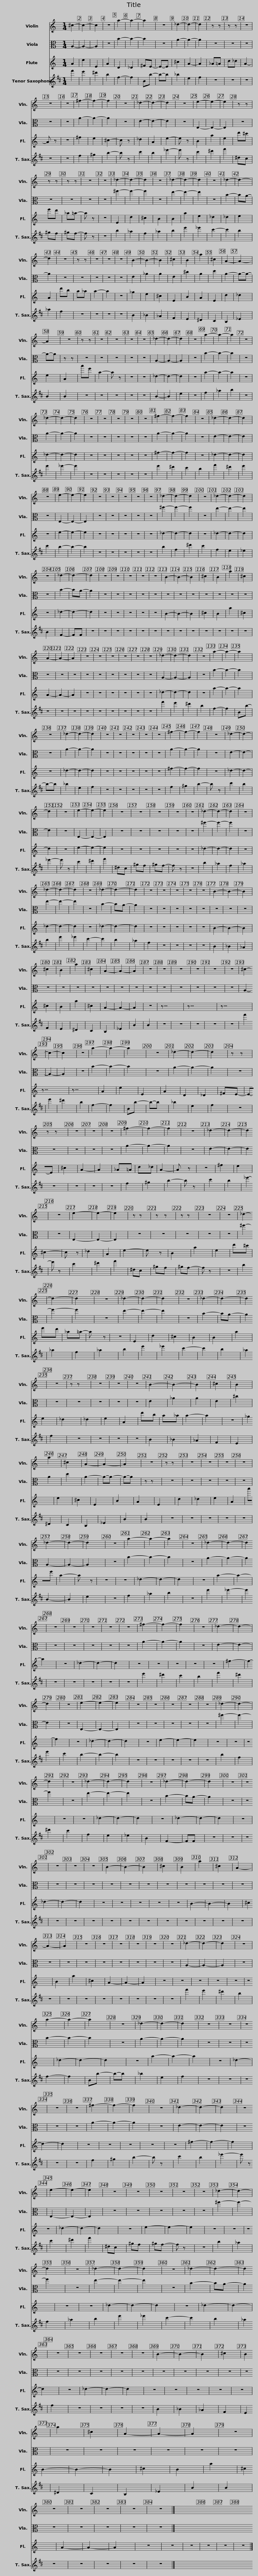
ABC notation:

X:1
%%score 1 2 3 4
L:1/8
M:1/4
I:linebreak $
K:C
V:1 treble
V:2 alto
V:3 treble
V:4 treble transpose=-14
V:1
 ^c2- | c2- | c2 | z2 | a2- | %5
 a2- | a2 | z2 | _d2- | d2- | %10
 d2 | z z | z z | z2 | z2 |$ %15
 z2 | ^f2- | f2- | f2 | z2 | %20
 _d2- | d2- | d2 | z2 | e2- | %25
 e2- | e2 | z z | z z | z z | %30
 z2 | z2 |$ _d2- | d2- | d2 | %35
 z2 | _d2- | d2- | d2 | z2 | %40
 _d2- | d2- | d2 | z2 | z z | %45
 z2 | z2 | z2 | B2- |$ B2- | %50
 B2 | ^c2 | B2 | a2 | ^c2 | %55
 A2- | A2- | A2 | z2 | z z | %60
 z2 | z2 | z2 | z2 | _d2- | %65
 d2- | d2 |$ z2 | a2- | a2- | %70
 a2 | z2 | _d2- | d2- | d2 | %75
 z2 | z2 | z2 | z2 | z2 | %80
 ^f2- | f2- | f2 | z2 | _d2- | %85
 d2- | d2 | z2 | e2- |$ e2- | %90
 e2 | z2 | z2 | z2 | z2 | %95
 z2 | _d2- | d2- | d2 | z2 | %100
 _d2- | d2- | d2 | z2 | _d2- | %105
 d2- | d2 | z2 | z2 | z2 | %110
 z2 | z2 | B2- | B2- | B2 |$ %115
 ^c2 | B2 | a2 | ^c2 | A2- | %120
 A2- | A2 | z2 | z2 | z2 | %125
 z2 | z2 | z2 | _d2- | d2- | %130
 d2 | z2 | a2- | a2- | a2 | %135
 z2 | _d2- | d2- |$ d2 | z2 | %140
 z2 | z2 | z2 | z2 | ^f2- | %145
 f2- | f2 | z2 | _d2- | d2- | %150
 d2 | z2 | e2- | e2- | e2 | %155
 z2 | z2 | z2 | z2 |$ z2 | %160
 _d2- | d2- | d2 | z2 | _d2- | %165
 d2- | d2 | z2 | _d2- | d2- | %170
 d2 | z2 | z2 | z2 | z2 | %175
 z2 | B2- | B2- | B2 | ^c2 |$ %180
 B2 | a2 | ^c2 | A2- | A2- | %185
 A2 | z2 | z2 | z2 | z2 | %190
 z2 | z2 | ^c2- | c2- | c2 | %195
 z2 | a2- | a2- | a2 | z2 | %200
 _d2- | d2- |$ d2 | z z | z z | %205
 z2 | z2 | z2 | ^f2- | f2- | %210
 f2 | z2 | _d2- | d2- | d2 | %215
 z2 | e2- | e2- | e2 |$ z z | %220
 z z | z z | z2 | z2 | _d2- | %225
 d2- | d2 | z2 | _d2- | d2- | %230
 d2 | z2 | _d2- | d2- | d2 |$ %235
 z2 | z z | z2 | z2 | z2 | %240
 B2- | B2- | B2 | ^c2 | B2 | %245
 a2 | ^c2 | A2- | A2- | A2 | %250
 z2 | z z |$ z2 | z2 | z2 | %255
 z2 | _d2- | d2- | d2 | z2 | %260
 a2- | a2- | a2 | z2 | _d2- | %265
 d2- | d2 | z2 | z2 | z2 | %270
 z2 | z2 | ^f2- | f2- | f2 |$ %275
 z2 | _d2- | d2- | d2 | z2 | %280
 e2- | e2- | e2 | z2 | z2 | %285
 z2 | z2 | z2 | _d2- | d2- | %290
 d2 | z2 | _d2- | d2- | d2 | %295
 z2 | _d2- |$ d2- | d2 | z2 | %300
 z2 | z2 | z2 | z2 | B2- | %305
 B2- | B2 | ^c2 | B2 | a2 | %310
 ^c2 | A2- | A2- | A2 | z2 | %315
 z2 | z2 | z2 | z2 | z2 | %320
 _d2- | d2- | d2 | z2 |$ a2- | %325
 a2- | a2 | z2 | _d2- | d2- | %330
 d2 | z2 | z2 | z2 | z2 | %335
 z2 | ^f2- | f2- | f2 | z2 | %340
 _d2- | d2- | d2 | z2 | e2- |$ %345
 e2- | e2 | z2 | z2 | z2 | %350
 z2 | z2 | _d2- | d2- | d2 | %355
 z2 | _d2- | d2- | d2 | z2 | %360
 _d2- | d2- |$ d2 | z2 | z2 | %365
 z2 | z2 | z2 | B2- | B2- | %370
 B2 | ^c2 | B2 | a2 | ^c2 | %375
 A2- | A2- | A2 | z2 | z2 | %380
 z2 | z2 | z2 | z2 |] %384
V:2
 A,2- | A,2- | A,2 | z2 | B2- | %5
 B2- | B2 | z2 | A2- | A2- | %10
 A2 | z2 | z2 | z2 | z2 |$ %15
 z2 | A2- | A2- | A2 | z2 | %20
 E2- | E2- | E2 | z2 | E,2- | %25
 E,2- | E,2 | z2 | z2 | z2 | %30
 z2 | z2 |$ ^f2- | f2- | f2 | %35
 z2 | e2- | e2- | e2 | z2 | %40
 B2- | BA- | A2 | z2 | z2 | %45
 z2 | z2 | z2 | E2 |$ _A2 | %50
 A2 | E2 | ^c2 | A2 | d2 | %55
 A2- | A-A- | A-A | z z | z2 | %60
 z2 | z2 | z2 | z2 | A,2- | %65
 A,2- | A,2 |$ z2 | B2- | B2- | %70
 B2 | z2 | A2- | A2- | A2 | %75
 z2 | z2 | z2 | z2 | z2 | %80
 A2- | A2- | A2 | z2 | E2- | %85
 E2- | E2 | z2 | E,2- |$ E,2- | %90
 E,2 | z2 | z2 | z2 | z2 | %95
 z2 | ^f2- | f2- | f2 | z2 | %100
 e2- | e2- | e2 | z2 | B2- | %105
 BA- | A2 | z2 | z2 | z2 | %110
 z2 | z2 | z2 | z2 | z2 |$ %115
 z2 | z2 | z2 | z2 | z2 | %120
 z2 | z2 | z2 | z2 | z2 | %125
 z2 | z2 | z2 | A,2- | A,2- | %130
 A,2 | z2 | B2- | B2- | B2 | %135
 z2 | A2- | A2- |$ A2 | z2 | %140
 z2 | z2 | z2 | z2 | A2- | %145
 A2- | A2 | z2 | E2- | E2- | %150
 E2 | z2 | E,2- | E,2- | E,2 | %155
 z2 | z2 | z2 | z2 |$ z2 | %160
 ^f2- | f2- | f2 | z2 | e2- | %165
 e2- | e2 | z2 | B2- | BA- | %170
 A2 | z2 | z2 | z2 | z2 | %175
 z2 | z2 | z2 | z2 | z2 |$ %180
 z2 | z2 | z2 | z2 | z2 | %185
 z2 | z2 | z2 | z2 | z2 | %190
 z2 | z2 | A,2- | A,2- | A,2 | %195
 z2 | B2- | B2- | B2 | z2 | %200
 A2- | A2- |$ A2 | z2 | z2 | %205
 z2 | z2 | z2 | A2- | A2- | %210
 A2 | z2 | E2- | E2- | E2 | %215
 z2 | E,2- | E,2- | E,2 |$ z2 | %220
 z2 | z2 | z2 | z2 | ^f2- | %225
 f2- | f2 | z2 | e2- | e2- | %230
 e2 | z2 | B2- | BA- | A2 |$ %235
 z2 | z2 | z2 | z2 | z2 | %240
 E2 | _A2 | A2 | E2 | ^c2 | %245
 A2 | d2 | A2- | A-A- | A-A | %250
 z z | z2 |$ z2 | z2 | z2 | %255
 z2 | A,2- | A,2- | A,2 | z2 | %260
 B2- | B2- | B2 | z2 | A2- | %265
 A2- | A2 | z2 | z2 | z2 | %270
 z2 | z2 | A2- | A2- | A2 |$ %275
 z2 | E2- | E2- | E2 | z2 | %280
 E,2- | E,2- | E,2 | z2 | z2 | %285
 z2 | z2 | z2 | ^f2- | f2- | %290
 f2 | z2 | e2- | e2- | e2 | %295
 z2 | B2- |$ BA- | A2 | z2 | %300
 z2 | z2 | z2 | z2 | z2 | %305
 z2 | z2 | z2 | z2 | z2 | %310
 z2 | z2 | z2 | z2 | z2 | %315
 z2 | z2 | z2 | z2 | z2 | %320
 A,2- | A,2- | A,2 | z2 |$ B2- | %325
 B2- | B2 | z2 | A2- | A2- | %330
 A2 | z2 | z2 | z2 | z2 | %335
 z2 | A2- | A2- | A2 | z2 | %340
 E2- | E2- | E2 | z2 | E,2- |$ %345
 E,2- | E,2 | z2 | z2 | z2 | %350
 z2 | z2 | ^f2- | f2- | f2 | %355
 z2 | e2- | e2- | e2 | z2 | %360
 B2- | BA- |$ A2 | z2 | z2 | %365
 z2 | z2 | z2 | z2 | z2 | %370
 z2 | z2 | z2 | z2 | z2 | %375
 z2 | z2 | z2 | z2 | z2 | %380
 z2 | z2 | z2 | z2 |] %384
V:3
 A2 | e2 | E2 | A2 | D2 | %5
 _D2 | ^FE- | E-E | ^c2 | A2- | %10
 A2 | _A=A | d_d | A2- | A z |$ %15
 z2 | ^f2 | e2 | ^c2- | c z | %20
 _d2 | A2 | e2- | e z | B2 | %25
 a2 | e2 | d'^c' | e'd' | _a=a- | %30
 a z | z2 |$ E2 | d2 | ^c2 | %35
 B2 | B2 | a2 | e2 | _d2 | %40
 _d2 | e2 | A2 | d'b | a_a | %45
 a2- | a2 | z2 | _g2 |$ e2 | %50
 ^c2 | E2 | B2 | A2 | E2 | %55
 d2 | _d2 | e2 | A2 | a'e' | %60
 a2- | a z | z2 | z2 | _d2- | %65
 d2- | d2 |$ z2 | a2- | a2- | %70
 a2 | z2 | _d2- | d2- | d2 | %75
 z2 | z2 | z2 | z2 | z2 | %80
 ^f2- | f2- | f2 | z2 | _d2- | %85
 d2- | d2 | z2 | e2- |$ e2- | %90
 e2 | z2 | z2 | z2 | z2 | %95
 z2 | _d2- | d2- | d2 | z2 | %100
 _d2- | d2- | d2 | z2 | _d2- | %105
 d2- | d2 | z2 | z2 | z2 | %110
 z2 | z2 | B2- | B2- | B2 |$ %115
 ^c2 | B2 | a2 | ^c2 | A2- | %120
 A2- | A2 | z2 | z2 | z2 | %125
 z2 | z2 | z2 | _d2- | d2- | %130
 d2 | z2 | a2- | a2- | a2 | %135
 z2 | _d2- | d2- |$ d2 | z2 | %140
 z2 | z2 | z2 | z2 | ^f2- | %145
 f2- | f2 | z2 | _d2- | d2- | %150
 d2 | z2 | e2- | e2- | e2 | %155
 z2 | z2 | z2 | z2 |$ z2 | %160
 _d2- | d2- | d2 | z2 | _d2- | %165
 d2- | d2 | z2 | _d2- | d2- | %170
 d2 | z2 | z2 | z2 | z2 | %175
 z2 | B2- | B2- | B2 | ^c2 |$ %180
 B2 | a2 | ^c2 | A2- | A2- | %185
 A2 | z2 | z31/8 | z31/8 | z31/8 | %190
 z31/8 | z31/8 | A2 | e2 | E2 | %195
 A2 | D2 | _D2 | ^FE- | E-E | %200
 ^c2 | A2- |$ A2 | _A=A | d_d | %205
 A2- | A z | z2 | ^f2 | e2 | %210
 ^c2- | c z | _d2 | A2 | e2- | %215
 e z | B2 | a2 | e2 |$ d'^c' | %220
 e'd' | _a=a- | a z | z2 | E2 | %225
 d2 | ^c2 | B2 | B2 | a2 | %230
 e2 | _d2 | _d2 | e2 | A2 |$ %235
 d'b | a_a | a2- | a2 | z2 | %240
 _g2 | e2 | ^c2 | E2 | B2 | %245
 A2 | E2 | d2 | _d2 | e2 | %250
 A2 | a'e' |$ a2- | a z | z2 | %255
 z2 | _d2- | d2- | d2 | z2 | %260
 a2- | a2- | a2 | z2 | _d2- | %265
 d2- | d2 | z2 | z2 | z2 | %270
 z2 | z2 | ^f2- | f2- | f2 |$ %275
 z2 | _d2- | d2- | d2 | z2 | %280
 e2- | e2- | e2 | z2 | z2 | %285
 z2 | z2 | z2 | _d2- | d2- | %290
 d2 | z2 | _d2- | d2- | d2 | %295
 z2 | _d2- |$ d2- | d2 | z2 | %300
 z2 | z2 | z2 | z2 | B2- | %305
 B2- | B2 | ^c2 | B2 | a2 | %310
 ^c2 | A2- | A2- | A2 | z2 | %315
 z2 | z2 | z2 | z2 | z2 | %320
 _d2- | d2- | d2 | z2 |$ a2- | %325
 a2- | a2 | z2 | _d2- | d2- | %330
 d2 | z2 | z2 | z2 | z2 | %335
 z2 | ^f2- | f2- | f2 | z2 | %340
 _d2- | d2- | d2 | z2 | e2- |$ %345
 e2- | e2 | z2 | z2 | z2 | %350
 z2 | z2 | _d2- | d2- | d2 | %355
 z2 | _d2- | d2- | d2 | z2 | %360
 _d2- | d2- |$ d2 | z2 | z2 | %365
 z2 | z2 | z2 | B2- | B2- | %370
 B2 | ^c2 | B2 | a2 | ^c2 | %375
 A2- | A2- | A2 | z2 | z2 | %380
 z2 | z2 | z2 | z2 |] %384
V:4
[K:D] f'2 | e'2 | ^d'2 | b2 | f2- | %5
 f2 | Bb- | b-b | _b2 | e2 | %10
 f2 | z2 | z2 | z2 | z2 |$ %15
 z2 | f2 | ^g2 | b2- | b z | %20
 c'2 | b2 | _e'2- | e' z | c'2 | %25
 ^d'2 | f'2 | ^dc | ^gf | ^gf- | %30
 f z | z2 |$ b2 | _a2 | f2 | %35
 _a2 | b2 | e'2 | _e'2 | c'2- | %40
 c'2 | b2 | _a2 | f2 | z2 | %45
 z2 | z2 | z2 | B2 |$ _B2 | %50
 _A2 | F2 | E2 | ^D2 | C2 | %55
 B,2 | _E2 | B2 | B2 | z2 | %60
 z2 | z2 | z2 | z2 | B2- | %65
 B2 | e2 |$ z2 | f2 | _a2 | %70
 b2 | z2 | e'2 | _e'2- | e'2 | %75
 z2 | z2 | z2 | z2 | z2 | %80
 e'2 | ^d'2 | c'2 | b2 | f'2 | %85
 ^d'2 | e'2 | c'2 | b2- |$ b2- | %90
 b2 | z2 | z2 | z2 | z2 | %95
 z2 | b2 | f2 | ^d'2 | c'2 | %100
 f2 | e2 | _e2 | B2 | F2- | %105
 FF | z2 | z2 | z2 | z2 | %110
 z2 | z2 | z2 | z2 | z2 |$ %115
 z2 | z2 | z2 | z2 | z2 | %120
 z2 | z2 | z2 | z2 | z2 | %125
 z2 | z2 | z2 | f'2 | e'2 | %130
 ^d'2 | b2 | f2- | f2 | Bb- | %135
 b-b | _b2 | e2 |$ f2 | z2 | %140
 z2 | z2 | z2 | z2 | f2 | %145
 ^g2 | b2- | b z | c'2 | b2 | %150
 _e'2- | e' z | c'2 | ^d'2 | f'2 | %155
 ^dc | ^gf | ^gf- | f z |$ z2 | %160
 b2 | _a2 | f2 | _a2 | b2 | %165
 e'2 | _e'2 | c'2- | c'2 | b2 | %170
 _a2 | f2 | z2 | z2 | z2 | %175
 z2 | B2 | _B2 | _A2 | F2 |$ %180
 E2 | ^D2 | C2 | B,2 | _E2 | %185
 B2 | B2 | z2 | z2 | z2 | %190
 z2 | z2 | f'2 | e'2 | ^d'2 | %195
 b2 | f2- | f2 | Bb- | b-b | %200
 _b2 | e2 |$ f2 | z2 | z2 | %205
 z2 | z2 | z2 | f2 | ^g2 | %210
 b2- | b z | c'2 | b2 | _e'2- | %215
 e' z | c'2 | ^d'2 | f'2 |$ ^dc | %220
 ^gf | ^gf- | f z | z2 | b2 | %225
 _a2 | f2 | _a2 | b2 | e'2 | %230
 _e'2 | c'2- | c'2 | b2 | _a2 |$ %235
 f2 | z2 | z2 | z2 | z2 | %240
 B2 | _B2 | _A2 | F2 | E2 | %245
 ^D2 | C2 | B,2 | _E2 | B2 | %250
 B2 | z2 |$ z2 | z2 | z2 | %255
 z2 | B2- | B2 | e2 | z2 | %260
 f2 | _a2 | b2 | z2 | e'2 | %265
 _e'2- | e'2 | z2 | z2 | z2 | %270
 z2 | z2 | e'2 | ^d'2 | c'2 |$ %275
 b2 | f'2 | ^d'2 | e'2 | c'2 | %280
 b2- | b2- | b2 | z2 | z2 | %285
 z2 | z2 | z2 | b2 | f2 | %290
 ^d'2 | c'2 | f2 | e2 | _e2 | %295
 B2 | F2- |$ FF | z2 | z2 | %300
 z2 | z2 | z2 | z2 | z2 | %305
 z2 | z2 | z2 | z2 | z2 | %310
 z2 | z2 | z2 | z2 | z2 | %315
 z2 | z2 | z2 | z2 | z2 | %320
 f'2 | e'2 | ^d'2 | b2 |$ f2- | %325
 f2 | Bb- | b-b | _b2 | e2 | %330
 f2 | z2 | z2 | z2 | z2 | %335
 z2 | f2 | ^g2 | b2- | b z | %340
 c'2 | b2 | _e'2- | e' z | c'2 |$ %345
 ^d'2 | f'2 | ^dc | ^gf | ^gf- | %350
 f z | z2 | b2 | _a2 | f2 | %355
 _a2 | b2 | e'2 | _e'2 | c'2- | %360
 c'2 | b2 |$ _a2 | f2 | z2 | %365
 z2 | z2 | z2 | B2 | _B2 | %370
 _A2 | F2 | E2 | ^D2 | C2 | %375
 B,2 | _E2 | B2 | B2 | z2 | %380
 z2 | z2 | z2 | z2 |] %384
